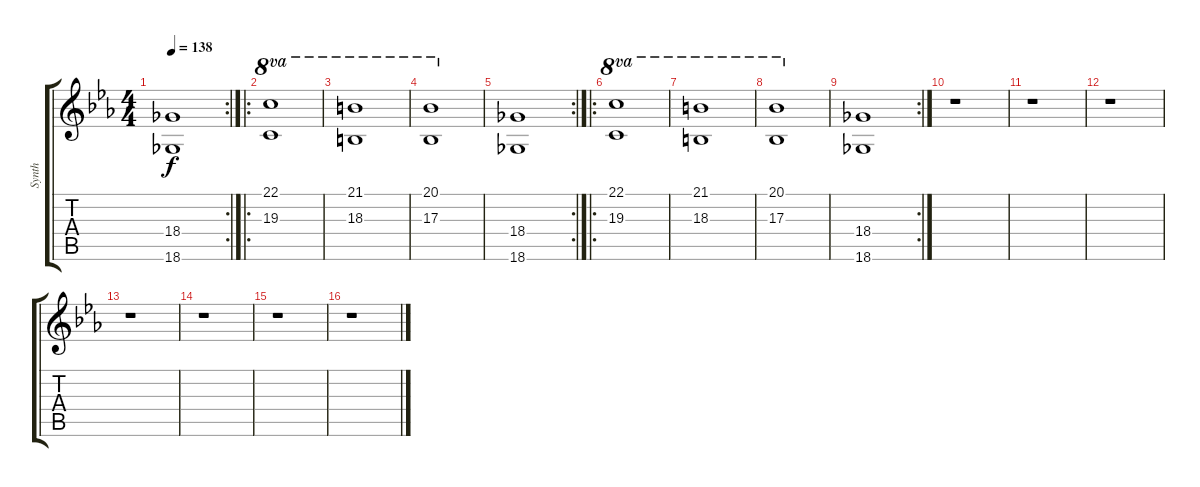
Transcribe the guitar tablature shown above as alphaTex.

\track ("Synth" "Synth") {instrument synthstrings1}
\staff {score tabs}
\tuning (D4 A3 F3 C3 G2 C2) {hide}
\rc 2
\ts (4 4)
\tempo 138
\clef g2
\ks eb
(18.4 18.6).1{dy f} |
\ro
(22.1 19.3).1{ot 8va} |
(21.1 18.3).1{ot 8va} |
(20.1 17.3).1{ot 8va} |
\rc 2
(18.4 18.6).1 |
\ro
(22.1 19.3).1{ot 8va} |
(21.1 18.3).1{ot 8va} |
(20.1 17.3).1{ot 8va} |
\rc 2
(18.4 18.6).1 |
r.1 |
r.1 |
r.1 |
r.1 |
r.1 |
r.1 |
r.1
